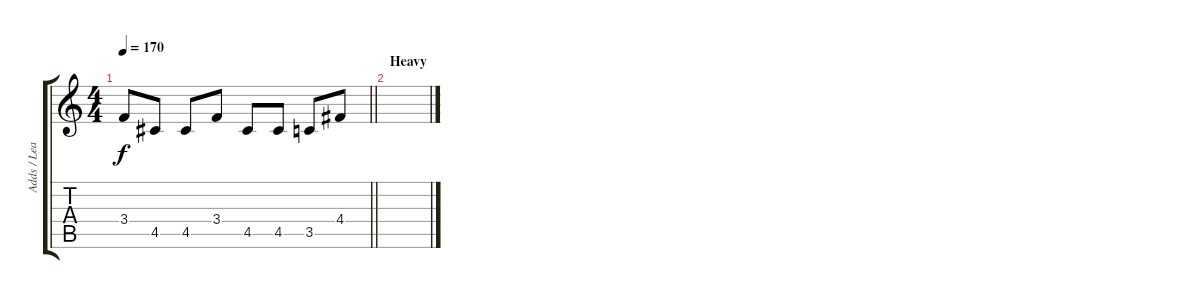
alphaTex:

\track ("Adds / Lead" "Adds / Lea") {instrument distortionguitar}
\staff {score tabs}
\tuning (E4 B3 G3 D3 A2 E2) {hide}
\ts (4 4)
\tempo 170
\clef g2
\barLineRight lightlight
\ks c
3.4.8{dy f} 4.5.8 4.5.8 3.4.8 4.5.8 4.5.8 3.5.8 4.4.8 |
\section ("" "Heavy")
